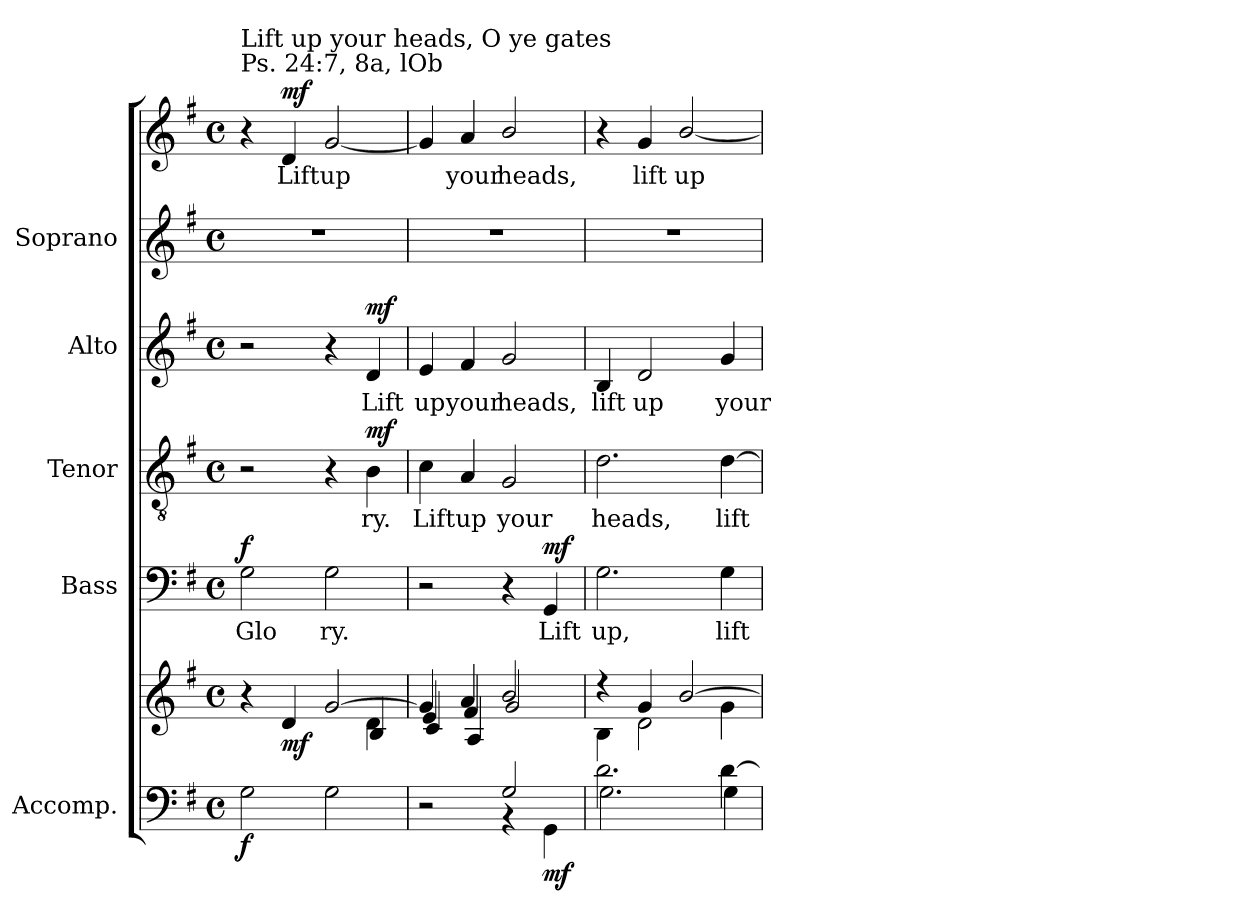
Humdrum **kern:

**kern	**kern	**dynam	**kern	**text	**dynam	**kern	**text	**dynam	**kern	**text	**dynam	**kern	**kern	**text	**dynam
*part5	*part5	*part5	*part4	*part4	*part4	*part3	*part3	*part3	*part2	*part2	*part2	*part1	*part1	*part1	*part1
*staff7	*staff6	*staff6/7	*staff5	*staff5	*staff5	*staff4	*staff4	*staff4	*staff3	*staff3	*staff3	*staff2	*staff1	*staff1	*staff1/2
*I"Accomp.	*	*	*I"Bass	*	*	*I"Tenor	*	*	*I"Alto	*	*	*I"Soprano	*	*	*
*	*	*	*I'B	*	*	*I'T	*	*	*I'A	*	*	*I'S	*	*	*
*clefF4	*clefG2	*	*clefF4	*	*	*clefGv2	*	*	*clefG2	*	*	*clefG2	*clefG2	*	*
*k[f#]	*k[f#]	*	*k[f#]	*	*	*k[f#]	*	*	*k[f#]	*	*	*k[f#]	*k[f#]	*	*
*G:	*G:	*	*G:	*	*	*G:	*	*	*G:	*	*	*G:	*G:	*	*
*M4/4	*M4/4	*	*M4/4	*	*	*M4/4	*	*	*M4/4	*	*	*M4/4	*M4/4	*	*
*met(c)	*met(c)	*	*met(c)	*	*	*met(c)	*	*	*met(c)	*	*	*met(c)	*met(c)	*	*
=1	=1	=1	=1	=1	=1	=1	=1	=1	=1	=1	=1	=1	=1	=1	=1
*^	*^	*	*	*	*	*	*	*	*	*	*	*	*	*	*
*	*	*	*^	*	*	*	*	*	*	*	*	*	*	*	*	*	*
!	!	!	!	!	!	!	!	!	!	!	!	!	!	!	!	!LO:TX:a:t=Ps. 24&colon;7, 8a, lOb	!	!
!	!	!	!	!	!	!	!	!	!	!	!	!	!	!	!	!LO:TX:a:t=Lift up your heads, O ye gates	!	!
!	!	!	!	!	!LO:DY:b=2	!	!LO:LY:b	!LO:DY:b	!	!	!	!	!	!	!	!	!	!
2ryy	2G\	4r	2ryy	2.ryy	f	2G\	Glo­	f	2r	.	.	2r	.	.	1r	4r	.	.
!	!	!	!	!	!LO:DY:b	!	!	!	!	!	!	!	!	!	!	!	!LO:LY:b	!LO:DY:b
.	.	4d/	.	.	mf	.	.	.	.	.	.	.	.	.	.	4d/	Lift	mf
!	!	!	!	!	!	!	!LO:LY:b	!	!	!	!	!	!	!	!	!	!LO:LY:b	!
4ryy	2G\	[>2g/	4ryy	.	.	2G\	ry.	.	4r	.	.	4r	.	.	.	[2g/	up	.
!	!	!	!	!	!LO:DY:b=2	!	!	!	!	!LO:LY:b	!	!	!LO:LY:b	!	!	!	!	!
!	!	!	!	!	!LO:DY:n=1:b	!	!	!	!	!	!LO:DY:b	!	!	!LO:DY:b	!	!	!	!
4ryy	.	.	4d\	4B/	mf mf	.	.	.	4B\	ry.	mf	4d/	Lift	mf	.	.	.	.
=2	=2	=2	=2	=2	=2	=2	=2	=2	=2	=2	=2	=2	=2	=2	=2	=2	=2	=2
!	!	!	!	!	!	!	!	!	!	!LO:LY:b	!	!	!LO:LY:b	!	!	!	!	!
2ryy	2r	4g/]	4e/	4c/	.	2r	.	.	4c\	Lift	.	4e/	up	.	1r	4g/]	.	.
!	!	!	!	!	!	!	!	!	!	!LO:LY:b	!	!	!LO:LY:b	!	!	!	!LO:LY:b	!
.	.	4a/	4f#/	4A/	.	.	.	.	4A/	up	.	4f#/	your	.	.	4a/	your	.
!	!	!	!	!	!	!	!	!	!	!LO:LY:b	!	!	!LO:LY:b	!	!	!	!LO:LY:b	!
2G/	4r	2b/	2g/	2ryy	.	4r	.	.	2G/	your	.	2g/	heads,	.	.	2b/	heads,	.
!	!	!	!	!	!LO:DY:b=2	!	!LO:LY:b	!LO:DY:b	!	!	!	!	!	!	!	!	!	!
.	4GG\	.	.	.	mf	4GG/	Lift	mf	.	.	.	.	.	.	.	.	.	.
*	*	*	*v	*v	*	*	*	*	*	*	*	*	*	*	*	*	*	*
=3	=3	=3	=3	=3	=3	=3	=3	=3	=3	=3	=3	=3	=3	=3	=3	=3	=3
!	!	!	!	!	!	!LO:LY:b	!	!	!LO:LY:b	!	!	!LO:LY:b	!	!	!	!	!
2.d\	2.G\	4r	4B\	.	2.G\	up,	.	2.d\	heads,	.	4B/	lift	.	1r	4r	.	.
!	!	!	!	!	!	!	!	!	!	!	!	!LO:LY:b	!	!	!	!LO:LY:b	!
.	.	4g/	2d\	.	.	.	.	.	.	.	2d/	up	.	.	4g/	lift	.
!	!	!	!	!	!	!	!	!	!	!	!	!	!	!	!	!LO:LY:b	!
.	.	[>2b/	.	.	.	.	.	.	.	.	.	.	.	.	[2b/	up	.
!	!	!	!	!	!	!LO:LY:b	!	!	!LO:LY:b	!	!	!LO:LY:b	!	!	!	!	!
[<4d\	4G\	.	4g\	.	4G\	lift	.	[4d\	lift	.	4g/	your	.	.	.	.	.
*v	*v	*	*	*	*	*	*	*	*	*	*	*	*	*	*	*	*
*	*v	*v	*	*	*	*	*	*	*	*	*	*	*	*	*	*
=	=	=	=	=	=	=	=	=	=	=	=	=	=	=	=
*-	*-	*-	*-	*-	*-	*-	*-	*-	*-	*-	*-	*-	*-	*-	*-
